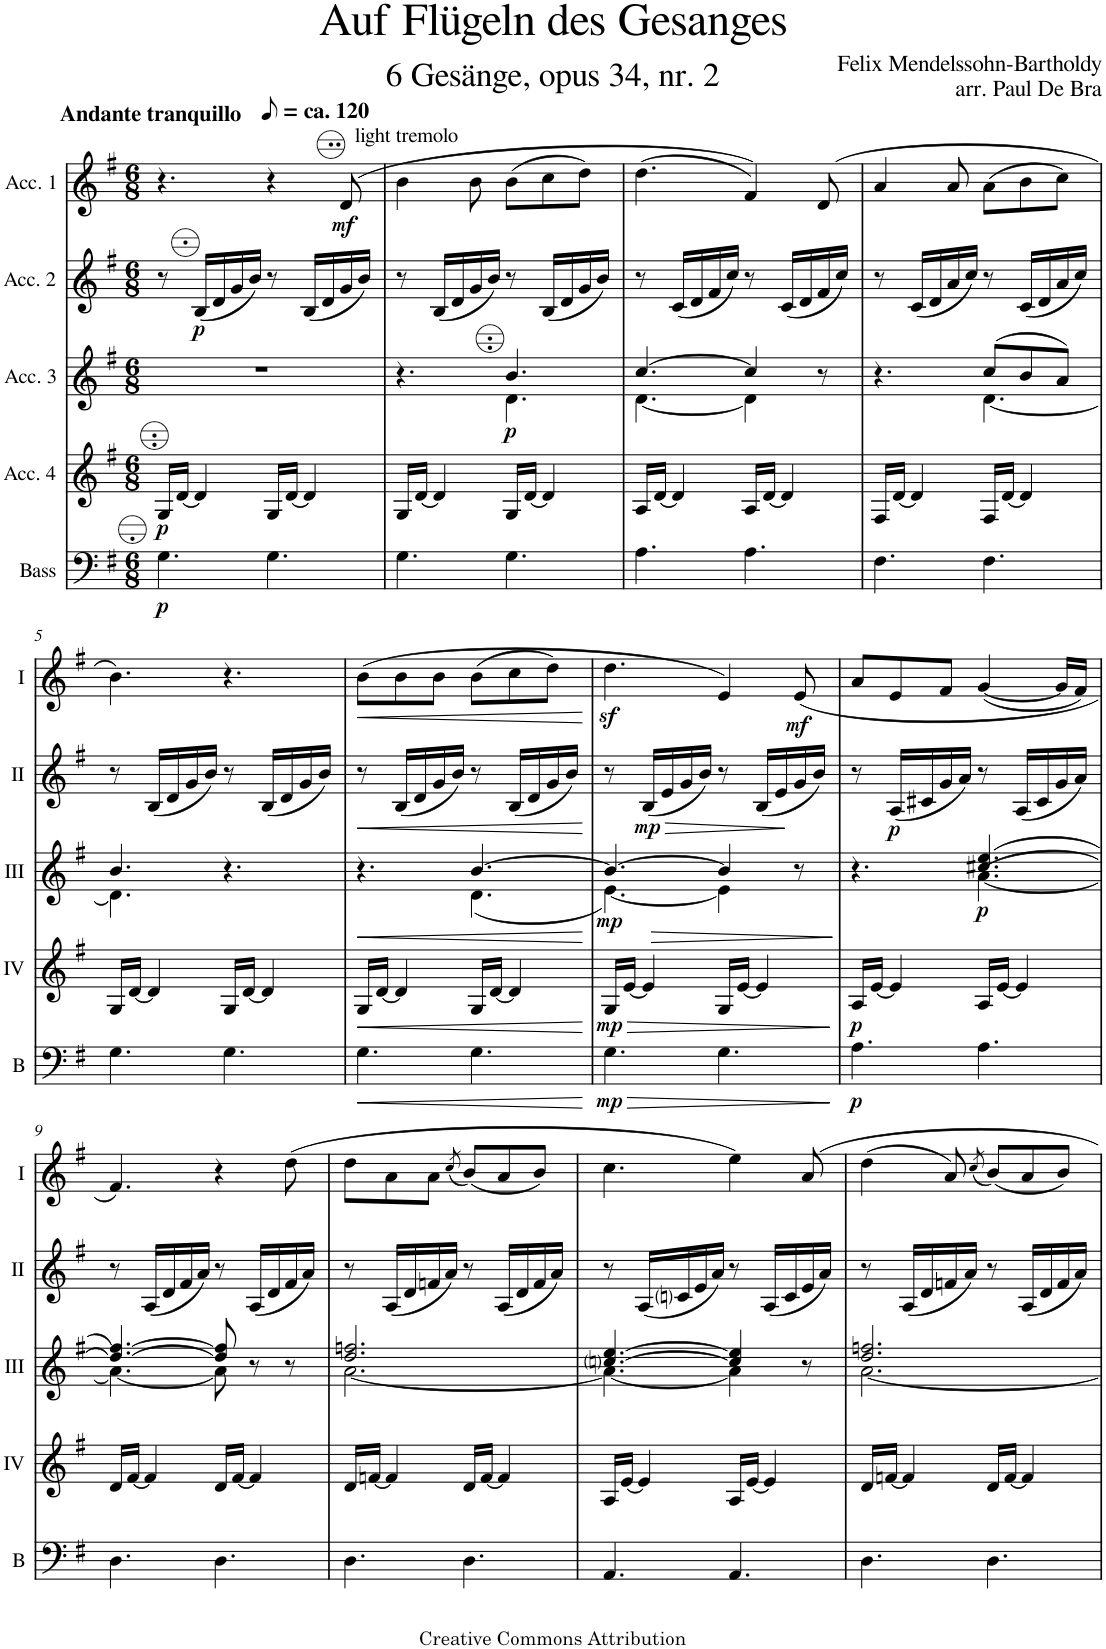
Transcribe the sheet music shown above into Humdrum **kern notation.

**kern	**dynam	**kern	**dynam	**kern	**dynam	**kern	**dynam	**kern	**dynam
*part5	*part5	*part4	*part4	*part3	*part3	*part2	*part2	*part1	*part1
*staff5	*staff5	*staff4	*staff4	*staff3	*staff3	*staff2	*staff2	*staff1	*staff1
*I"Bass	*	*I"Acc. 4	*	*I"Acc. 3	*	*I"Acc. 2	*	*I"Acc. 1	*
*I'B	*	*	*	*	*	*	*	*	*
*clefF4	*	*clefG2	*	*clefG2	*	*clefG2	*	*clefG2	*
*Trd7c12	*	*Trd7c12	*	*Trd7c12	*	*	*	*	*
*k[f#]	*	*k[f#]	*	*k[f#]	*	*k[f#]	*	*k[f#]	*
*M6/8	*	*M6/8	*	*M6/8	*	*M6/8	*	*M6/8	*
=1	=1	=1	=1	=1	=1	=1	=1	=1	=1
!	!	!	!	!	!	!	!	!LO:TX:a:B:t=ca. 120	!
!	!	!	!	!	!	!	!	!LO:TX:a:B:t=Andante tranquillo	!
!	!LO:DY:b	!	!LO:DY:b	!	!	!	!	!	!
4.G\	p	16G/LL	p	2.r	.	8r	.	4.r	.
.	.	[16d/JJ	.	.	.	.	.	.	.
!	!	!	!	!	!	!	!LO:DY:b	!	!
.	.	4d/]	.	.	.	(16B/LL	p	.	.
.	.	.	.	.	.	16d/	.	.	.
.	.	.	.	.	.	16g/	.	.	.
.	.	.	.	.	.	16b/JJ)	.	.	.
4.G\	.	16G/LL	.	.	.	8r	.	4r	.
.	.	[16d/JJ	.	.	.	.	.	.	.
.	.	4d/]	.	.	.	(16B/LL	.	.	.
.	.	.	.	.	.	16d/	.	.	.
!	!	!	!	!	!	!	!	!LO:TX:a:t=light tremolo	!
!	!	!	!	!	!	!	!	!	!LO:DY:b
.	.	.	.	.	.	16g/	.	(8d/	mf
.	.	.	.	.	.	16b/JJ)	.	.	.
=2	=2	=2	=2	=2	=2	=2	=2	=2	=2
*	*	*	*	*^	*	*	*	*	*
4.G\	.	16G/LL	.	4.r	4.ryy	.	8r	.	4b\	.
.	.	[16d/JJ	.	.	.	.	.	.	.	.
.	.	4d/]	.	.	.	.	(16B/LL	.	.	.
.	.	.	.	.	.	.	16d/	.	.	.
.	.	.	.	.	.	.	16g/	.	8b\	.
.	.	.	.	.	.	.	16b/JJ)	.	.	.
!	!	!	!	!	!	!LO:DY:b	!	!	!	!
4.G\	.	16G/LL	.	4.b/	4.d\	p	8r	.	(8b\L	.
.	.	[16d/JJ	.	.	.	.	.	.	.	.
.	.	4d/]	.	.	.	.	(16B/LL	.	8cc\	.
.	.	.	.	.	.	.	16d/	.	.	.
.	.	.	.	.	.	.	16g/	.	8dd\J)	.
.	.	.	.	.	.	.	16b/JJ)	.	.	.
=3	=3	=3	=3	=3	=3	=3	=3	=3	=3	=3
4.A\	.	16A/LL	.	[4.cc/	[4.d\	.	8r	.	(4.dd\	.
.	.	[16d/JJ	.	.	.	.	.	.	.	.
.	.	4d/]	.	.	.	.	(16c/LL	.	.	.
.	.	.	.	.	.	.	16d/	.	.	.
.	.	.	.	.	.	.	16f#/	.	.	.
.	.	.	.	.	.	.	16cc/JJ)	.	.	.
4.A\	.	16A/LL	.	4cc/]	4d\]	.	8r	.	4f#/))	.
.	.	[16d/JJ	.	.	.	.	.	.	.	.
.	.	4d/]	.	.	.	.	(16c/LL	.	.	.
.	.	.	.	.	.	.	16d/	.	.	.
.	.	.	.	8r	8ryy	.	16f#/	.	(8d/	.
.	.	.	.	.	.	.	16cc/JJ)	.	.	.
=4	=4	=4	=4	=4	=4	=4	=4	=4	=4	=4
4.F#\	.	16F#/LL	.	4.r	4.ryy	.	8r	.	4a/	.
.	.	[16d/JJ	.	.	.	.	.	.	.	.
.	.	4d/]	.	.	.	.	(16c/LL	.	.	.
.	.	.	.	.	.	.	16d/	.	.	.
.	.	.	.	.	.	.	16a/	.	8a/	.
.	.	.	.	.	.	.	16cc/JJ)	.	.	.
4.F#\	.	16F#/LL	.	(8cc/L	[4.d\	.	8r	.	(8a\L	.
.	.	[16d/JJ	.	.	.	.	.	.	.	.
.	.	4d/]	.	8b/	.	.	(16c/LL	.	8b\	.
.	.	.	.	.	.	.	16d/	.	.	.
.	.	.	.	8a/J)	.	.	16a/	.	8cc\J)	.
.	.	.	.	.	.	.	16cc/JJ)	.	.	.
!!LO:LB:g=z
=5	=5	=5	=5	=5	=5	=5	=5	=5	=5	=5
4.G\	.	16G/LL	.	4.b/	4.d\]	.	8r	.	4.b\)	.
.	.	[16d/JJ	.	.	.	.	.	.	.	.
.	.	4d/]	.	.	.	.	(16B/LL	.	.	.
.	.	.	.	.	.	.	16d/	.	.	.
.	.	.	.	.	.	.	16g/	.	.	.
.	.	.	.	.	.	.	16b/JJ)	.	.	.
4.G\	.	16G/LL	.	4.r	4.ryy	.	8r	.	4.r	.
.	.	[16d/JJ	.	.	.	.	.	.	.	.
.	.	4d/]	.	.	.	.	(16B/LL	.	.	.
.	.	.	.	.	.	.	16d/	.	.	.
.	.	.	.	.	.	.	16g/	.	.	.
.	.	.	.	.	.	.	16b/JJ)	.	.	.
=6	=6	=6	=6	=6	=6	=6	=6	=6	=6	=6
!	!LO:HP:b	!	!LO:HP:b	!	!	!LO:HP:b	!	!LO:HP:b	!	!LO:HP:b
4.G\	<	16G/LL	<	4.r	4.ryy	<	8r	<	(8b\L	<
.	.	[16d/JJ	.	.	.	.	.	.	.	.
.	.	4d/]	.	.	.	.	(16B/LL	.	8b\	.
.	.	.	.	.	.	.	16d/	.	.	.
.	.	.	.	.	.	.	16g/	.	8b\J	.
.	.	.	.	.	.	.	16b/JJ)	.	.	.
4.G\	.	16G/LL	.	[4.b/	(4.d\	.	8r	.	(8b\L	.
.	.	[16d/JJ	.	.	.	.	.	.	.	.
.	.	4d/]	.	.	.	.	(16B/LL	.	8cc\	.
.	.	.	.	.	.	.	16d/	.	.	.
.	.	.	.	.	.	.	16g/	.	8dd\J)	.
.	.	.	.	.	.	.	16b/JJ)	.	.	.
*	*	*	*	*v	*v	*	*	*	*	*
.	[	.	[	.	[	.	[	.	[
=7	=7	=7	=7	=7	=7	=7	=7	=7	=7
!	!LO:HP:b	!	!LO:HP:b	!	!LO:HP:b	!	!	!	!
*	*	*	*	*^	*	*	*	*	*
!	!LO:DY:n=1:b	!	!LO:DY:n=1:b	!	!	!LO:DY:n=1:b	!	!	!	!
4.G\	> mp	16G/LL	> mp	4.b/_	[4.e\)	> mp	8r	.	4.ddz<\	.
.	.	[16e/JJ	.	.	.	.	.	.	.	.
!	!	!	!	!	!	!	!	!LO:HP:b	!	!
!	!	!	!	!	!	!	!	!LO:DY:n=1:b	!	!
.	.	4e/]	.	.	.	.	(16B/LL	> mp	.	.
.	.	.	.	.	.	.	16e/	.	.	.
.	.	.	.	.	.	.	16g/	.	.	.
.	.	.	.	.	.	.	16b/JJ)	.	.	.
4.G\	.	16G/LL	.	4b/]	4e\]	.	8r	.	4e/)	.
.	.	[16e/JJ	.	.	.	.	.	.	.	.
.	.	4e/]	.	.	.	.	(16B/LL	.	.	.
.	.	.	.	.	.	.	16e/	.	.	.
!	!	!	!	!	!	!	!	!	!	!LO:DY:b
.	.	.	.	8r	8ryy	.	16g/	]	(8e/	mf
.	.	.	.	.	.	.	16b/JJ)	.	.	.
*	*	*	*	*v	*v	*	*	*	*	*
.	]	.	]	.	]	.	.	.	.
=8	=8	=8	=8	=8	=8	=8	=8	=8	=8
*	*	*	*	*^	*	*	*	*	*
!	!LO:DY:b	!	!LO:DY:b	!	!	!	!	!	!	!
4.A\	p	16A/LL	p	4.r	4.ryy	.	8r	.	8a/L	.
.	.	[16e/JJ	.	.	.	.	.	.	.	.
!	!	!	!	!	!	!	!	!LO:DY:b	!	!
.	.	4e/]	.	.	.	.	(16A/LL	p	8e/	.
.	.	.	.	.	.	.	16c#X/	.	.	.
.	.	.	.	.	.	.	16g/	.	8f#/J	.
.	.	.	.	.	.	.	16a/JJ)	.	.	.
!	!	!	!	!	!	!LO:DY:b	!	!	!	!
4.A\	.	16A/LL	.	(4.cc#X/ 4.ee/	(>[4.a\	p	8r	.	([4g/	.
.	.	[16e/JJ	.	.	.	.	.	.	.	.
.	.	4e/]	.	.	.	.	(16A/LL	.	.	.
.	.	.	.	.	.	.	16c#/	.	.	.
.	.	.	.	.	.	.	16g/	.	16g/LL]	.
.	.	.	.	.	.	.	16a/JJ)	.	16f#/JJ)	.
!!LO:LB:g=z
=9	=9	=9	=9	=9	=9	=9	=9	=9	=9	=9
4.D\	.	16d/LL	.	[4.dd/ [4.ff#/)	4.a\_)	.	8r	.	4.f#/)	.
.	.	[16f#/JJ	.	.	.	.	.	.	.	.
.	.	4f#/]	.	.	.	.	(16A/LL	.	.	.
.	.	.	.	.	.	.	16d/	.	.	.
.	.	.	.	.	.	.	16f#/	.	.	.
.	.	.	.	.	.	.	16a/JJ)	.	.	.
4.D\	.	16d/LL	.	8dd/] 8ff#/]	8a\]	.	8r	.	4r	.
.	.	[16f#/JJ	.	.	.	.	.	.	.	.
.	.	4f#/]	.	8r	8ryy	.	(16A/LL	.	.	.
.	.	.	.	.	.	.	16d/	.	.	.
.	.	.	.	8r	8ryy	.	16f#/	.	(8dd\	.
.	.	.	.	.	.	.	16a/JJ)	.	.	.
=10	=10	=10	=10	=10	=10	=10	=10	=10	=10	=10
4.D\	.	16d/LL	.	2.dd/ 2.ffn/	[2.a\	.	8r	.	8dd\L	.
.	.	[16fn/JJ	.	.	.	.	.	.	.	.
.	.	4f/]	.	.	.	.	(16A/LL	.	8a\	.
.	.	.	.	.	.	.	16d/	.	.	.
.	.	.	.	.	.	.	16fn/	.	8a\J	.
.	.	.	.	.	.	.	16a/JJ)	.	.	.
.	.	.	.	.	.	.	.	.	(8qcc/	.
4.D\	.	16d/LL	.	.	.	.	8r	.	(8b/L)	.
.	.	[16f/JJ	.	.	.	.	.	.	.	.
.	.	4f/]	.	.	.	.	(16A/LL	.	8a/	.
.	.	.	.	.	.	.	16d/	.	.	.
.	.	.	.	.	.	.	16f/	.	8b/J)	.
.	.	.	.	.	.	.	16a/JJ)	.	.	.
=11	=11	=11	=11	=11	=11	=11	=11	=11	=11	=11
4.AA/	.	16A/LL	.	[4.ccni/ [4.ee/	4.a\_	.	8r	.	4.cc\	.
.	.	[16e/JJ	.	.	.	.	.	.	.	.
.	.	4e/]	.	.	.	.	(16A/LL	.	.	.
.	.	.	.	.	.	.	16cni/	.	.	.
.	.	.	.	.	.	.	16e/	.	.	.
.	.	.	.	.	.	.	16a/JJ)	.	.	.
4.AA/	.	16A/LL	.	4cc/] 4ee/]	4a\]	.	8r	.	4ee\)	.
.	.	[16e/JJ	.	.	.	.	.	.	.	.
.	.	4e/]	.	.	.	.	(16A/LL	.	.	.
.	.	.	.	.	.	.	16c/	.	.	.
.	.	.	.	8r	8ryy	.	16e/	.	8a/	.
.	.	.	.	.	.	.	16a/JJ)	.	.	.
=12	=12	=12	=12	=12	=12	=12	=12	=12	=12	=12
4.D\	.	16d/LL	.	2.dd/ 2.ffn/	[2.a\	.	8r	.	(4dd\	.
.	.	[16fn/JJ	.	.	.	.	.	.	.	.
.	.	4f/]	.	.	.	.	(16A/LL	.	.	.
.	.	.	.	.	.	.	16d/	.	.	.
.	.	.	.	.	.	.	16fn/	.	8a/)	.
.	.	.	.	.	.	.	16a/JJ)	.	.	.
.	.	.	.	.	.	.	.	.	(8qcc/	.
4.D\	.	16d/LL	.	.	.	.	8r	.	(8b/L)	.
.	.	[16f/JJ	.	.	.	.	.	.	.	.
.	.	4f/]	.	.	.	.	(16A/LL	.	8a/	.
.	.	.	.	.	.	.	16d/	.	.	.
.	.	.	.	.	.	.	16f/	.	8b/J)	.
.	.	.	.	.	.	.	16a/JJ)	.	.	.
*	*	*	*	*v	*v	*	*	*	*	*
=	=	=	=	=	=	=	=	=	=
*-	*-	*-	*-	*-	*-	*-	*-	*-	*-
